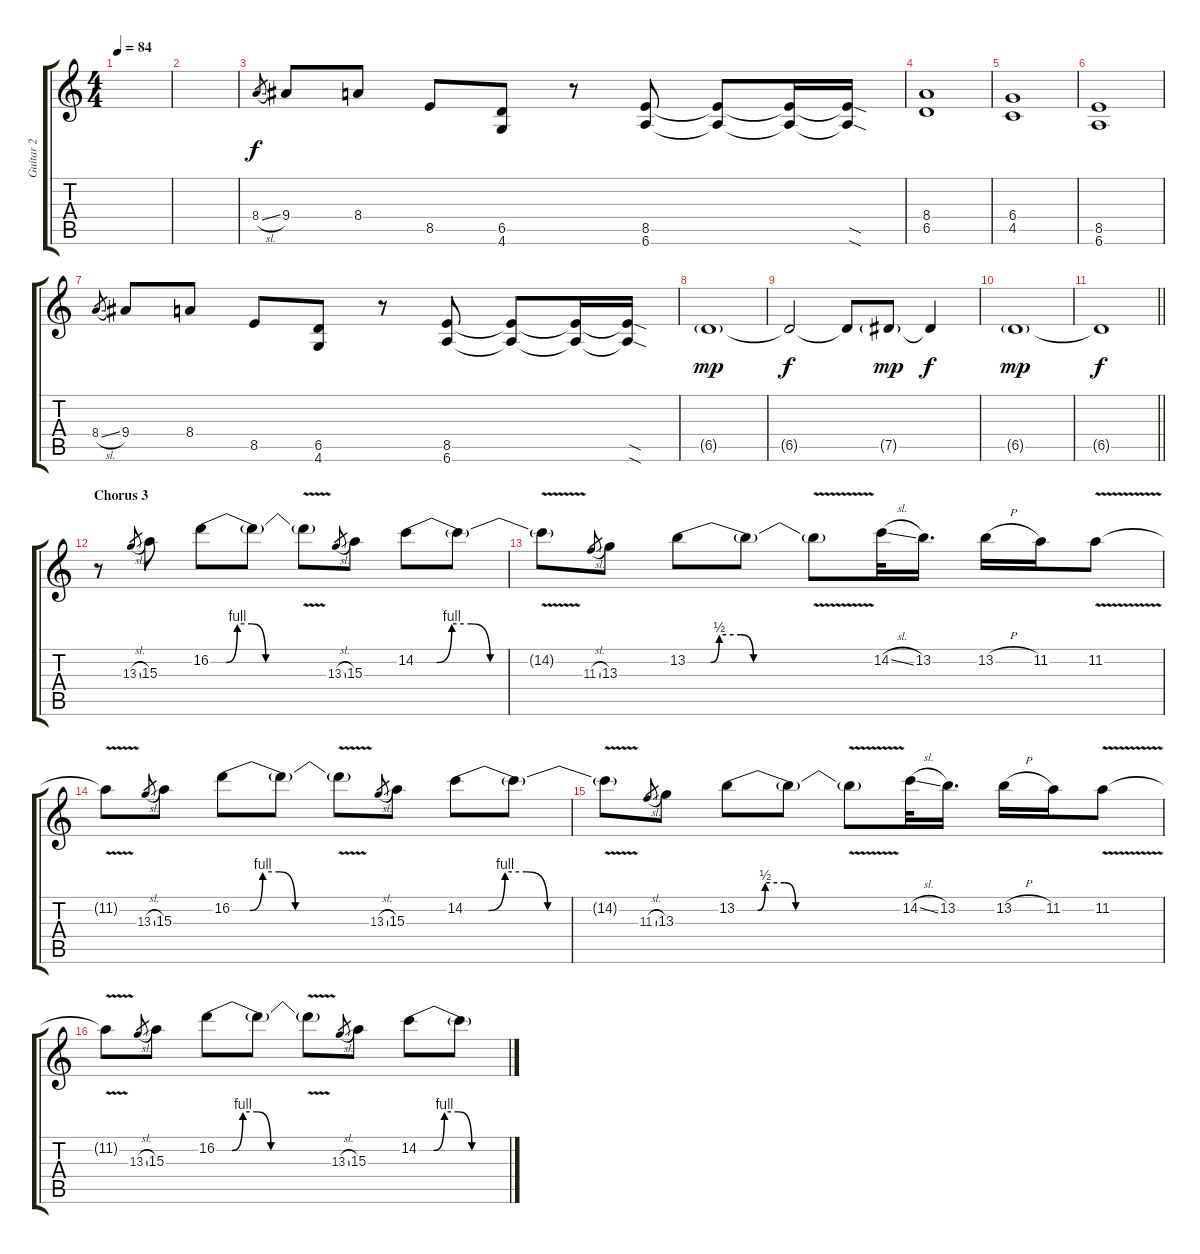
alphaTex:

\track ("Guitar 2" "Guitar 2") {instrument overdrivenguitar}
\staff {score tabs}
\tuning (Eb4 Bb3 Gb3 Db3 Ab2 Eb2) {hide}
\ts (4 4)
\tempo 84
\clef g2
\ks c
|
|
8.4{sl}.8{gr} 9.4.8{volume 10} 8.4.8 8.5.8 (6.5 4.6).8 r.8 (8.5 6.6).8 (8.5{t} 6.6{t}).8 (8.5{t} 6.6{t}).16 (8.5{sod t} 6.6{sod t}).16 |
(8.4 6.5).1 |
(6.4 4.5).1 |
(8.5 6.6).1 |
8.4{sl}.8{gr} 9.4.8 8.4.8 8.5.8 (6.5 4.6).8 r.8 (8.5 6.6).8 (8.5{t} 6.6{t}).8 (8.5{t} 6.6{t}).16 (8.5{sod t} 6.6{sod t}).16 |
6.5{g}.1{dy mp volume 12} |
6.5{t}.2{dy f} 6.5{t}.8 7.5{g}.8{dy mp} 7.5{t}.4{dy f} |
6.5{g}.1{dy mp} |
\barLineRight lightlight
6.5{t}.1{dy f} |
\section ("" "Chorus 3")
r.8 13.3{sl}.8{gr} 15.3.8 16.2{be (custom 0 0 10 0 17 4 26 4 35 0 60 0)}.8 16.2{t}.8 16.2{be (hold 0 0 60 0) v t}.8 13.3{sl}.8{gr} 15.3.8 14.2{be (custom 0 0 10 0 17 4 26 4 35 0 60 0)}.8 14.2{t}.8 |
14.2{be (hold 0 0 60 0) v t}.8 11.3{sl}.8{gr} 13.3.8 13.2{be (custom 0 0 11 0 15 2 25 2 31 0 60 0)}.8 13.2{t}.8 13.2{be (hold 0 0 60 0) v t}.8 14.2{sl}.32 13.2.16{d} 13.2{h}.16 11.2.16 11.2{v}.8 |
11.2{t}.8 13.3{sl}.8{gr} 15.3.8 16.2{be (custom 0 0 10 0 17 4 26 4 35 0 60 0)}.8 16.2{t}.8 16.2{be (hold 0 0 60 0) v t}.8 13.3{sl}.8{gr} 15.3.8 14.2{be (custom 0 0 10 0 17 4 26 4 35 0 60 0)}.8 14.2{t}.8 |
14.2{be (hold 0 0 60 0) v t}.8 11.3{sl}.8{gr} 13.3.8 13.2{be (custom 0 0 11 0 15 2 25 2 31 0 60 0)}.8 13.2{t}.8 13.2{be (hold 0 0 60 0) v t}.8 14.2{sl}.32 13.2.16{d} 13.2{h}.16 11.2.16 11.2{v}.8 |
11.2{t}.8 13.3{sl}.8{gr} 15.3.8 16.2{be (custom 0 0 10 0 17 4 26 4 35 0 60 0)}.8 16.2{t}.8 16.2{be (hold 0 0 60 0) v t}.8 13.3{sl}.8{gr} 15.3.8 14.2{be (custom 0 0 10 0 17 4 26 4 35 0 60 0)}.8 14.2{t}.8
